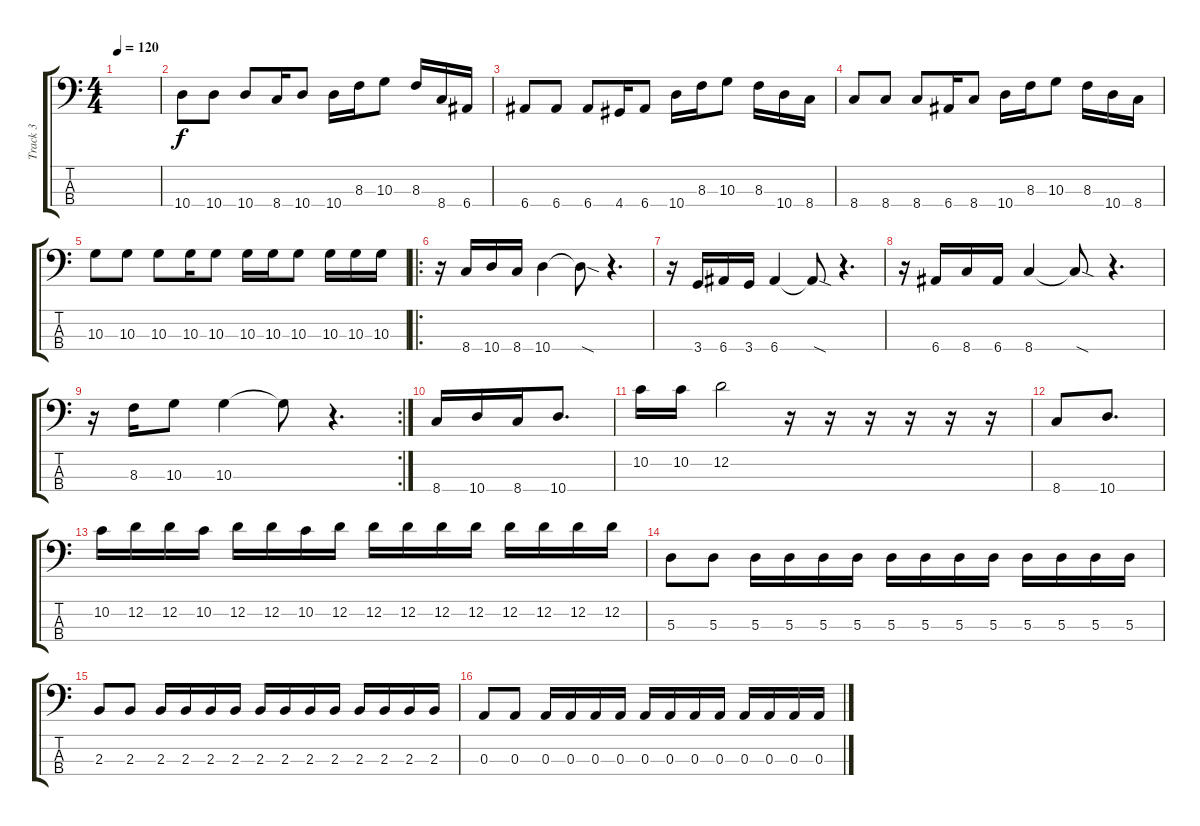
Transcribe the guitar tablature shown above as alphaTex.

\track ("Track 3" "Track 3") {instrument electricbassfinger}
\staff {score tabs}
\tuning (G2 D2 A1 E1) {hide}
\ts (4 4)
\tempo 120
\clef f4
\ks c
|
10.4.8 10.4.8 10.4.8 8.4.16 10.4.8 10.4.16 8.3.16 10.3.8 8.3.16 8.4.16 6.4.16 |
6.4.8 6.4.8 6.4.8 4.4.16 6.4.8 10.4.16 8.3.16 10.3.8 8.3.16 10.4.16 8.4.16 |
8.4.8 8.4.8 8.4.8 6.4.16 8.4.8 10.4.16 8.3.16 10.3.8 8.3.16 10.4.16 8.4.16 |
10.3.8 10.3.8 10.3.8 10.3.16 10.3.8 10.3.16 10.3.16 10.3.8 10.3.16 10.3.16 10.3.16 |
\ro
r.16 8.4.16 10.4.16 8.4.16 10.4.4 10.4{sod t}.8 r.4{d} |
r.16 3.4.16 6.4.16 3.4.16 6.4.4 6.4{sod t}.8 r.4{d} |
r.16 6.4.16 8.4.16 6.4.16 8.4.4 8.4{sod t}.8 r.4{d} |
\rc 2
r.16 8.3.16 10.3.8 10.3.4 10.3{t}.8 r.4{d} |
8.4.16 10.4.16 8.4.16 10.4.8{d} |
10.2.16 10.2.16 12.2.2 r.16 r.16 r.16 r.16 r.16 r.16 |
8.4.8 10.4.8{d} |
10.2.16 12.2.16 12.2.16 10.2.16 12.2.16 12.2.16 10.2.16 12.2.16 12.2.16 12.2.16 12.2.16 12.2.16 12.2.16 12.2.16 12.2.16 12.2.16 |
5.3.8 5.3.8 5.3.16 5.3.16 5.3.16 5.3.16 5.3.16 5.3.16 5.3.16 5.3.16 5.3.16 5.3.16 5.3.16 5.3.16 |
2.3.8 2.3.8 2.3.16 2.3.16 2.3.16 2.3.16 2.3.16 2.3.16 2.3.16 2.3.16 2.3.16 2.3.16 2.3.16 2.3.16 |
0.3.8 0.3.8 0.3.16 0.3.16 0.3.16 0.3.16 0.3.16 0.3.16 0.3.16 0.3.16 0.3.16 0.3.16 0.3.16 0.3.16
